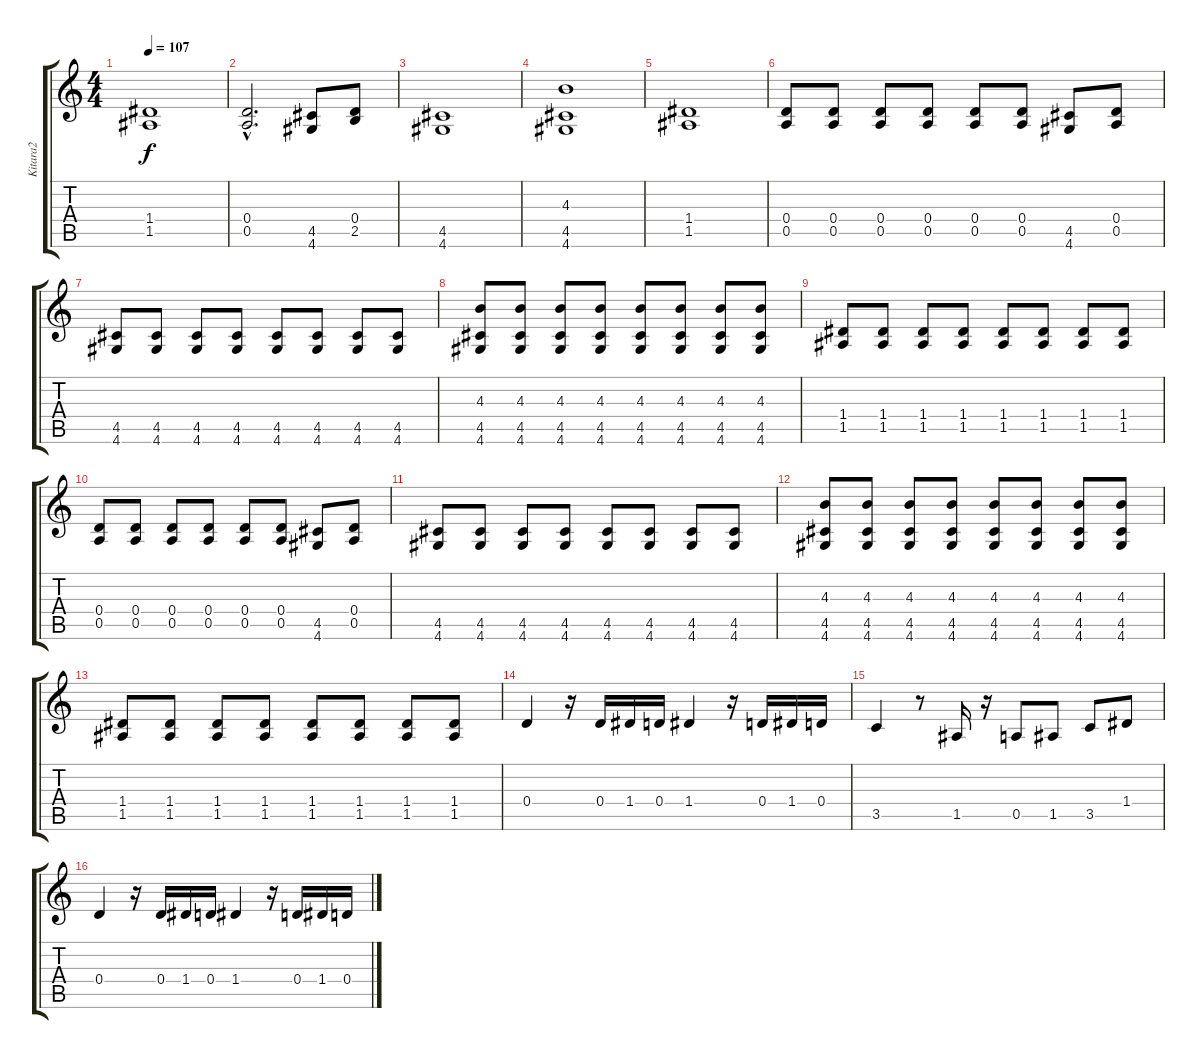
\track ("Kitara2" "Kitara2") {instrument overdrivenguitar}
\staff {score tabs}
\tuning (E4 B3 G3 D3 A2 E2) {hide}
\ts (4 4)
\tempo 107
\clef g2
\ks c
(1.4 1.5).1{dy f} |
(0.4{hac} 0.5{hac}).2{d} (4.5 4.6).8 (0.4 2.5).8 |
(4.5 4.6).1 |
(4.3 4.5 4.6).1 |
(1.4 1.5).1 |
(0.4 0.5).8 (0.4 0.5).8 (0.4 0.5).8 (0.4 0.5).8 (0.4 0.5).8 (0.4 0.5).8 (4.5 4.6).8 (0.4 0.5).8 |
(4.5 4.6).8 (4.5 4.6).8 (4.5 4.6).8 (4.5 4.6).8 (4.5 4.6).8 (4.5 4.6).8 (4.5 4.6).8 (4.5 4.6).8 |
(4.3 4.5 4.6).8 (4.3 4.5 4.6).8 (4.3 4.5 4.6).8 (4.3 4.5 4.6).8 (4.3 4.5 4.6).8 (4.3 4.5 4.6).8 (4.3 4.5 4.6).8 (4.3 4.5 4.6).8 |
(1.4 1.5).8 (1.4 1.5).8 (1.4 1.5).8 (1.4 1.5).8 (1.4 1.5).8 (1.4 1.5).8 (1.4 1.5).8 (1.4 1.5).8 |
(0.4 0.5).8 (0.4 0.5).8 (0.4 0.5).8 (0.4 0.5).8 (0.4 0.5).8 (0.4 0.5).8 (4.5 4.6).8 (0.4 0.5).8 |
(4.5 4.6).8 (4.5 4.6).8 (4.5 4.6).8 (4.5 4.6).8 (4.5 4.6).8 (4.5 4.6).8 (4.5 4.6).8 (4.5 4.6).8 |
(4.3 4.5 4.6).8 (4.3 4.5 4.6).8 (4.3 4.5 4.6).8 (4.3 4.5 4.6).8 (4.3 4.5 4.6).8 (4.3 4.5 4.6).8 (4.3 4.5 4.6).8 (4.3 4.5 4.6).8 |
(1.4 1.5).8 (1.4 1.5).8 (1.4 1.5).8 (1.4 1.5).8 (1.4 1.5).8 (1.4 1.5).8 (1.4 1.5).8 (1.4 1.5).8 |
0.4.4 r.16 0.4.16 1.4.16 0.4.16 1.4.4 r.16 0.4.16 1.4.16 0.4.16 |
3.5.4 r.8 1.5.16 r.16 0.5.8 1.5.8 3.5.8 1.4.8 |
0.4.4 r.16 0.4.16 1.4.16 0.4.16 1.4.4 r.16 0.4.16 1.4.16 0.4.16
